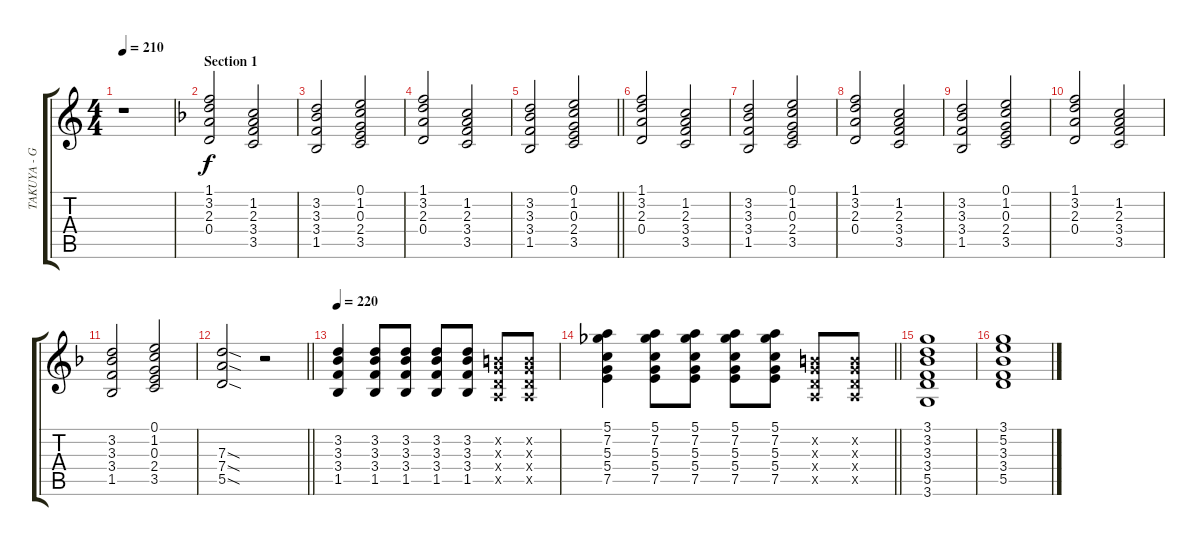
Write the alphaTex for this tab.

\track ("TAKUYA - Guitar 1" "TAKUYA - G") {instrument distortionguitar}
\staff {score tabs}
\tuning (E4 B3 G3 D3 A2 E2) {hide}
\ts (4 4)
\tempo 210
\tempo 105
\tempo 110
\tempo 210
\clef g2
\ks c
r.1{dy f instrument distortionguitar} |
\section ("" "Section 1")
\ks f
(1.1 3.2 2.3 0.4).2 (1.2 2.3 3.4 3.5).2 |
(3.2 3.3 3.4 1.5).2 (0.1 1.2 0.3 2.4 3.5).2 |
(1.1 3.2 2.3 0.4).2 (1.2 2.3 3.4 3.5).2 |
\barLineRight lightlight
(3.2 3.3 3.4 1.5).2 (0.1 1.2 0.3 2.4 3.5).2 |
(1.1 3.2 2.3 0.4).2 (1.2 2.3 3.4 3.5).2 |
(3.2 3.3 3.4 1.5).2 (0.1 1.2 0.3 2.4 3.5).2 |
(1.1 3.2 2.3 0.4).2 (1.2 2.3 3.4 3.5).2 |
(3.2 3.3 3.4 1.5).2 (0.1 1.2 0.3 2.4 3.5).2 |
(1.1 3.2 2.3 0.4).2 (1.2 2.3 3.4 3.5).2 |
(3.2 3.3 3.4 1.5).2 (0.1 1.2 0.3 2.4 3.5).2 |
\barLineRight lightlight
(7.3{sod} 7.4{sod} 5.5{sod}).2 r.2 |
\tempo 220
(3.2 3.3 3.4 1.5).4 (3.2 3.3 3.4 1.5).8 (3.2 3.3 3.4 1.5).8 (3.2 3.3 3.4 1.5).8 (3.2 3.3 3.4 1.5).8 (0.2{x} 0.3{x} 0.4{x} 0.5{x}).8 (0.2{x} 0.3{x} 0.4{x} 0.5{x}).8 |
\barLineRight lightlight
(5.1 7.2 5.3 5.4 7.5).4 (5.1 7.2 5.3 5.4 7.5).8 (5.1 7.2 5.3 5.4 7.5).8 (5.1 7.2 5.3 5.4 7.5).8 (5.1 7.2 5.3 5.4 7.5).8 (0.2{x} 0.3{x} 0.4{x} 0.5{x}).8 (0.2{x} 0.3{x} 0.4{x} 0.5{x}).8 |
(3.1 3.2 3.3 3.4 5.5 3.6).1 |
(3.1 5.2 3.3 3.4 5.5).1
